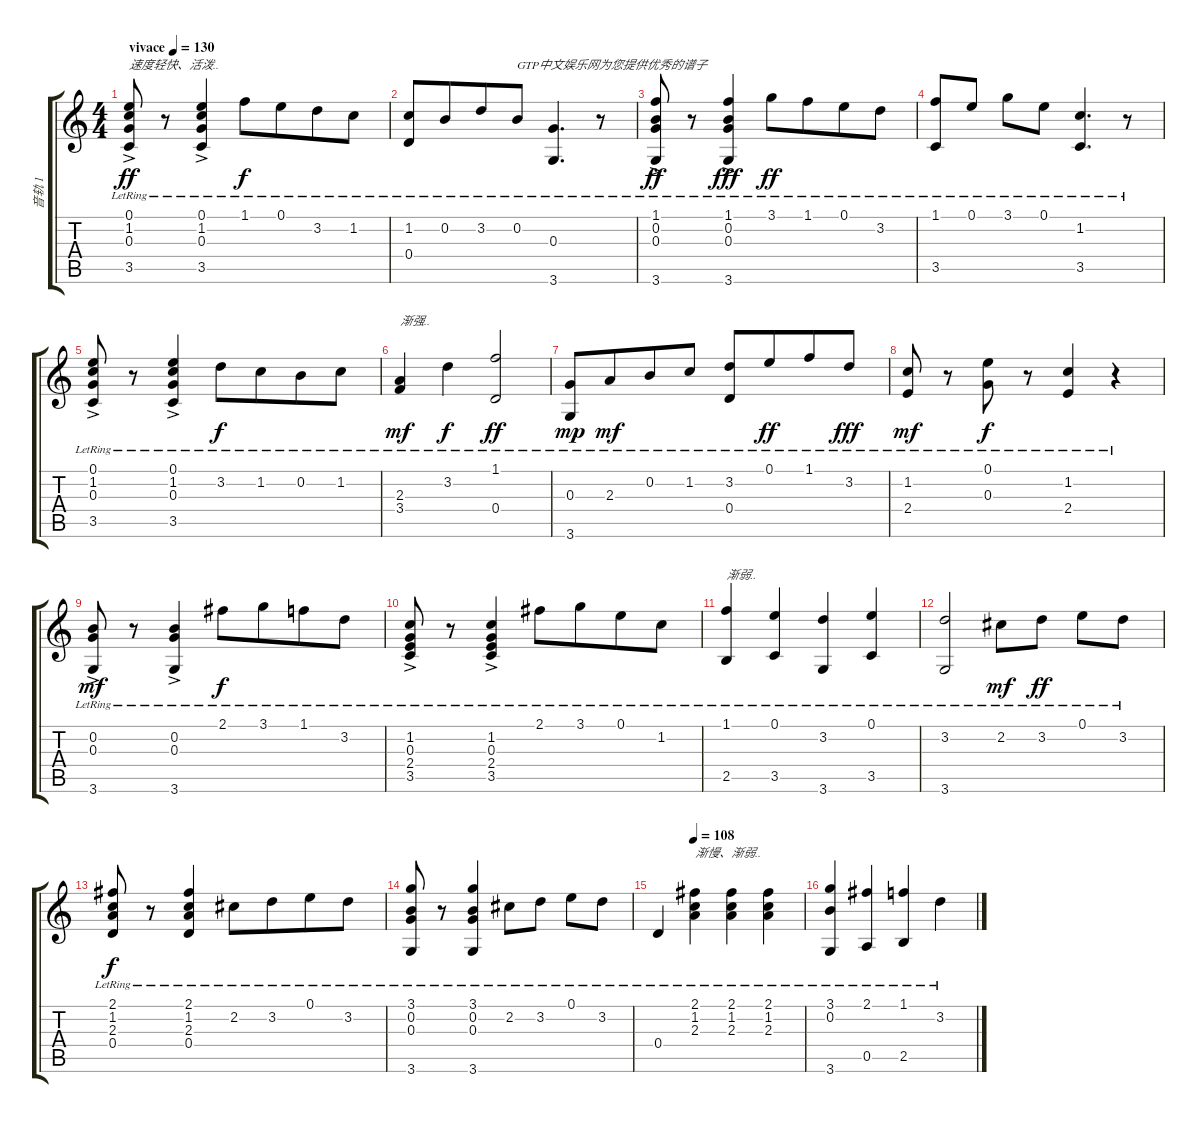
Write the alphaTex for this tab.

\track ("音轨 1" "音轨 1") {instrument acousticguitarnylon}
\staff {score tabs}
\tuning (E4 B3 G3 D3 A2 E2) {hide}
\ts (4 4)
\tempo (130 "vivace")
\clef g2
\ks c
(0.1{ac lr} 1.2{ac lr} 0.3{ac lr} 3.5{lr}).8{txt "速度轻快、活泼.." dy ff instrument acousticguitarnylon} r.8 (0.1{ac lr} 1.2{ac lr} 0.3{ac lr} 3.5{lr}).4 1.1{lr}.8{dy f} 0.1{lr}.8{beam merge} 3.2{lr}.8 1.2{lr}.8 |
(1.2{lr} 0.4{lr}).8 0.2{lr}.8{beam merge} 3.2{lr}.8 0.2{lr}.8{txt "GTP中文娱乐网为您提供优秀的谱子"} (0.3{lr} 3.6{lr}).4{d} r.8 |
(1.1{ac lr} 0.2{ac lr} 0.3{ac lr} 3.6{ac lr}).8{dy ff} r.8 (1.1{ac lr} 0.2{ac lr} 0.3{ac lr} 3.6{ac lr}).4{dy fff} 3.1{lr}.8{dy ff} 1.1{lr}.8{beam merge} 0.1{lr}.8 3.2{lr}.8 |
(1.1{lr} 3.5{lr}).8 0.1{lr}.8 3.1{lr}.8 0.1{lr}.8 (1.2{lr} 3.5{lr}).4{d} r.8 |
(0.1{ac lr} 1.2{ac lr} 0.3{ac lr} 3.5{ac lr}).8 r.8 (0.1{ac lr} 1.2{ac lr} 0.3{ac lr} 3.5{ac lr}).4 3.2{lr}.8{dy f} 1.2{lr}.8{beam merge} 0.2{lr}.8 1.2{lr}.8 |
(2.3 3.4{lr}).4{txt "渐强.." dy mf volume 16} 3.2{lr}.4{dy f} (1.1{lr} 0.4{lr}).2{dy ff} |
(0.3{lr} 3.6{lr}).8{dy mp} 2.3{lr}.8{dy mf beam merge} 0.2{lr}.8 1.2{lr}.8 (3.2{lr} 0.4{lr}).8 0.1{lr}.8{dy ff beam merge} 1.1{lr}.8 3.2{lr}.8{dy fff} |
(1.2{lr} 2.4{lr}).8{dy mf} r.8 (0.1{lr} 0.3{lr}).8{dy f} r.8 (1.2{lr} 2.4{lr}).4 r.4 |
(0.2{ac lr} 0.3{ac lr} 3.6{ac lr}).8{dy mf} r.8 (0.2{lr} 0.3{ac lr} 3.6{ac lr}).4 2.1{lr}.8{dy f} 3.1{lr}.8{beam merge} 1.1{lr}.8 3.2{lr}.8 |
(1.2{ac lr} 0.3{ac lr} 2.4{ac lr} 3.5{ac lr}).8 r.8 (1.2{ac lr} 0.3{ac lr} 2.4{ac lr} 3.5{lr}).4 2.1{lr}.8 3.1{lr}.8{beam merge} 0.1{lr}.8 1.2{lr}.8 |
(1.1{lr} 2.5{lr}).4{txt "渐弱.." volume 10} (0.1{lr} 3.5{lr}).4 (3.2{lr} 3.6{lr}).4 (0.1{lr} 3.5{lr}).4 |
(3.2{lr} 3.6{lr}).2 2.2{lr}.8{dy mf volume 16} 3.2{lr}.8{dy ff} 0.1{lr}.8 3.2{lr}.8 |
(2.1{lr} 1.2{lr} 2.3{lr} 0.4{lr}).8{dy f} r.8 (2.1{lr} 1.2{lr} 2.3{lr} 0.4{lr}).4 2.2{lr}.8 3.2{lr}.8{beam merge} 0.1{lr}.8 3.2{lr}.8 |
(3.1{lr} 0.2{lr} 0.3{lr} 3.6{lr}).8 r.8 (3.1{lr} 0.2{lr} 0.3{lr} 3.6{lr}).4 2.2{lr}.8 3.2{lr}.8 0.1{lr}.8 3.2{lr}.8 |
\tempo (108 0.25)
0.4{lr}.4 (2.1{lr} 1.2{lr} 2.3{lr}).4{txt "渐慢、渐弱.." volume 12} (2.1{lr} 1.2{lr} 2.3{lr}).4 (2.1{lr} 1.2{lr} 2.3{lr}).4 |
(3.1{lr} 0.2{lr} 3.6{lr}).4 (2.1{lr} 0.5{lr}).4 (1.1{lr} 2.5{lr}).4 3.2{lr}.4
